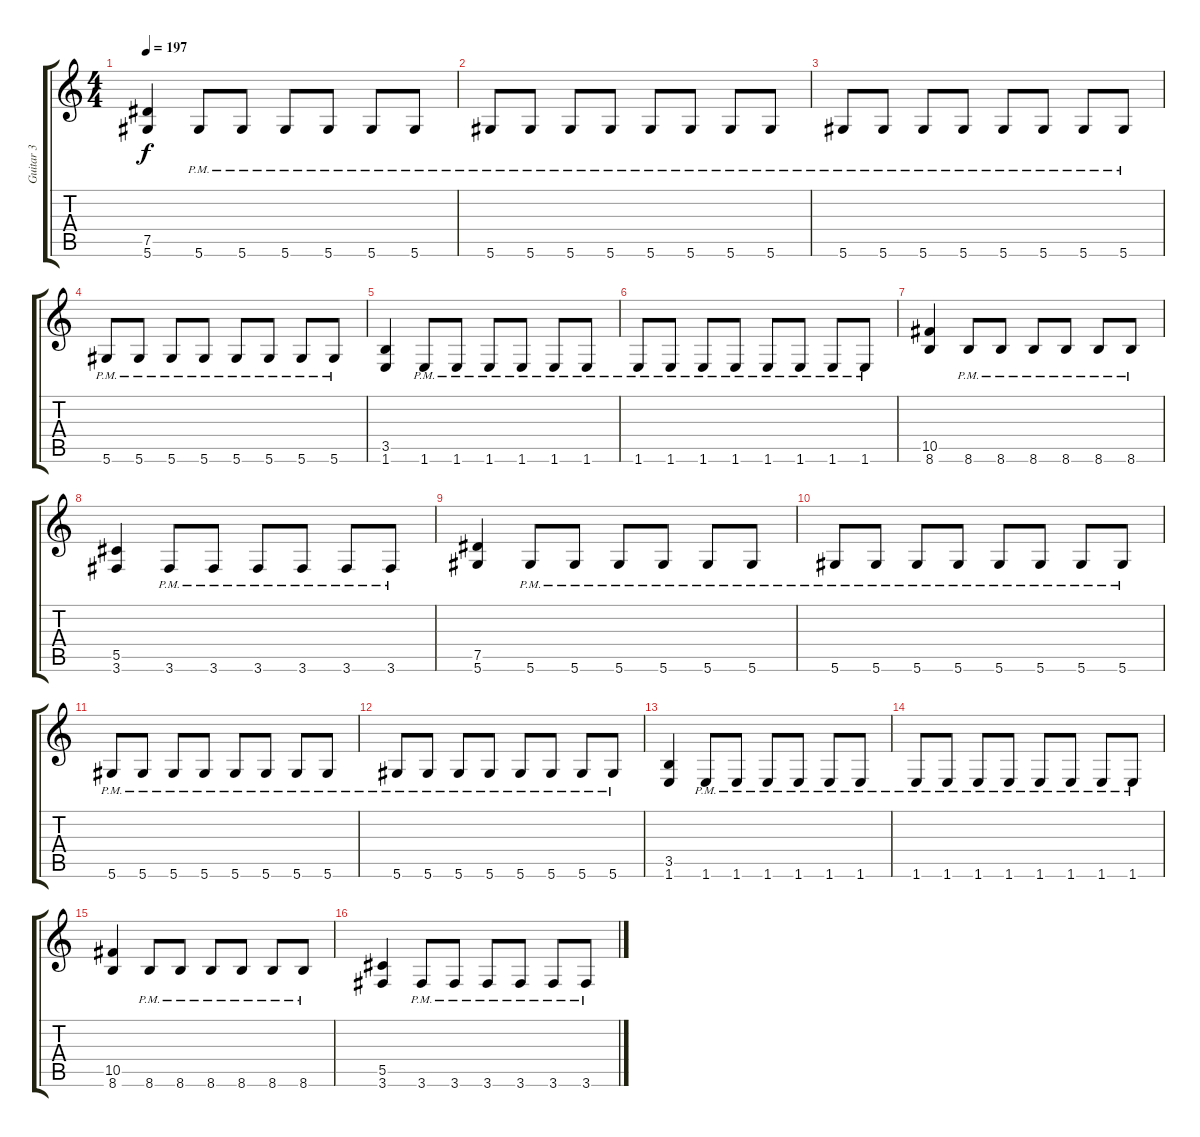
\track ("Guitar 3" "Guitar 3") {instrument overdrivenguitar}
\staff {score tabs}
\tuning (Eb4 Bb3 Gb3 Db3 Ab2 Eb2) {hide}
\ts (4 4)
\tempo 197
\clef g2
\ks c
(7.5 5.6).4{dy f} 5.6{pm}.8 5.6{pm}.8 5.6{pm}.8 5.6{pm}.8 5.6{pm}.8 5.6{pm}.8 |
5.6{pm}.8 5.6{pm}.8 5.6{pm}.8 5.6{pm}.8 5.6{pm}.8 5.6{pm}.8 5.6{pm}.8 5.6{pm}.8 |
5.6{pm}.8 5.6{pm}.8 5.6{pm}.8 5.6{pm}.8 5.6{pm}.8 5.6{pm}.8 5.6{pm}.8 5.6{pm}.8 |
5.6{pm}.8 5.6{pm}.8 5.6{pm}.8 5.6{pm}.8 5.6{pm}.8 5.6{pm}.8 5.6{pm}.8 5.6{pm}.8 |
(3.5 1.6).4 1.6{pm}.8 1.6{pm}.8 1.6{pm}.8 1.6{pm}.8 1.6{pm}.8 1.6{pm}.8 |
1.6{pm}.8 1.6{pm}.8 1.6{pm}.8 1.6{pm}.8 1.6{pm}.8 1.6{pm}.8 1.6{pm}.8 1.6{pm}.8 |
(10.5 8.6).4 8.6{pm}.8 8.6{pm}.8 8.6{pm}.8 8.6{pm}.8 8.6{pm}.8 8.6{pm}.8 |
(5.5 3.6).4 3.6{pm}.8 3.6{pm}.8 3.6{pm}.8 3.6{pm}.8 3.6{pm}.8 3.6{pm}.8 |
(7.5 5.6).4 5.6{pm}.8 5.6{pm}.8 5.6{pm}.8 5.6{pm}.8 5.6{pm}.8 5.6{pm}.8 |
5.6{pm}.8 5.6{pm}.8 5.6{pm}.8 5.6{pm}.8 5.6{pm}.8 5.6{pm}.8 5.6{pm}.8 5.6{pm}.8 |
5.6{pm}.8 5.6{pm}.8 5.6{pm}.8 5.6{pm}.8 5.6{pm}.8 5.6{pm}.8 5.6{pm}.8 5.6{pm}.8 |
5.6{pm}.8 5.6{pm}.8 5.6{pm}.8 5.6{pm}.8 5.6{pm}.8 5.6{pm}.8 5.6{pm}.8 5.6{pm}.8 |
(3.5 1.6).4 1.6{pm}.8 1.6{pm}.8 1.6{pm}.8 1.6{pm}.8 1.6{pm}.8 1.6{pm}.8 |
1.6{pm}.8 1.6{pm}.8 1.6{pm}.8 1.6{pm}.8 1.6{pm}.8 1.6{pm}.8 1.6{pm}.8 1.6{pm}.8 |
(10.5 8.6).4 8.6{pm}.8 8.6{pm}.8 8.6{pm}.8 8.6{pm}.8 8.6{pm}.8 8.6{pm}.8 |
(5.5 3.6).4 3.6{pm}.8 3.6{pm}.8 3.6{pm}.8 3.6{pm}.8 3.6{pm}.8 3.6{pm}.8
